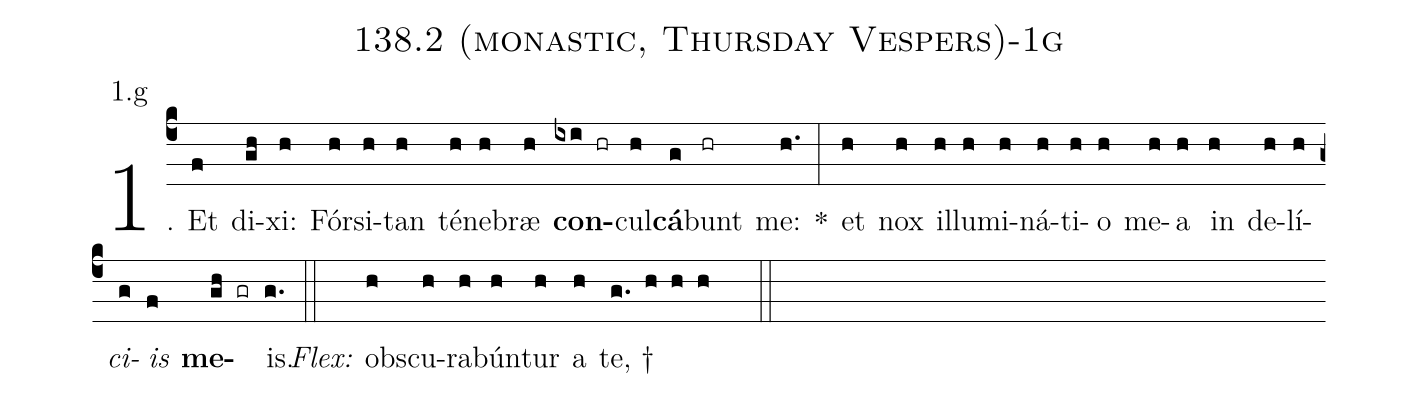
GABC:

name: 138.2 (monastic, Thursday Vespers)-1g;
annotation: 1.g;
%%
(c4)1. Et(f) di(gh)xi:(h) Fór(h)si(h)tan(h) té(h)ne(h)bræ(h) <b>con</b>(ixi hr)cul(h)<b>cá</b>(g)bunt(hr) me:(h.) *(:) et(h) nox(h) il(h)lu(h)mi(h)ná(h)ti(h)o(h) me(h)a(h) in(h) de(h)lí(h)<i>ci</i>(g)<i>is</i>(f) <b>me</b>(gh gr)is.(g.) (::)
<i>Flex:</i>()  obs(h)cu(h)ra(h)bún(h)tur(h) a(h) te, †(g. h h h  ::)
